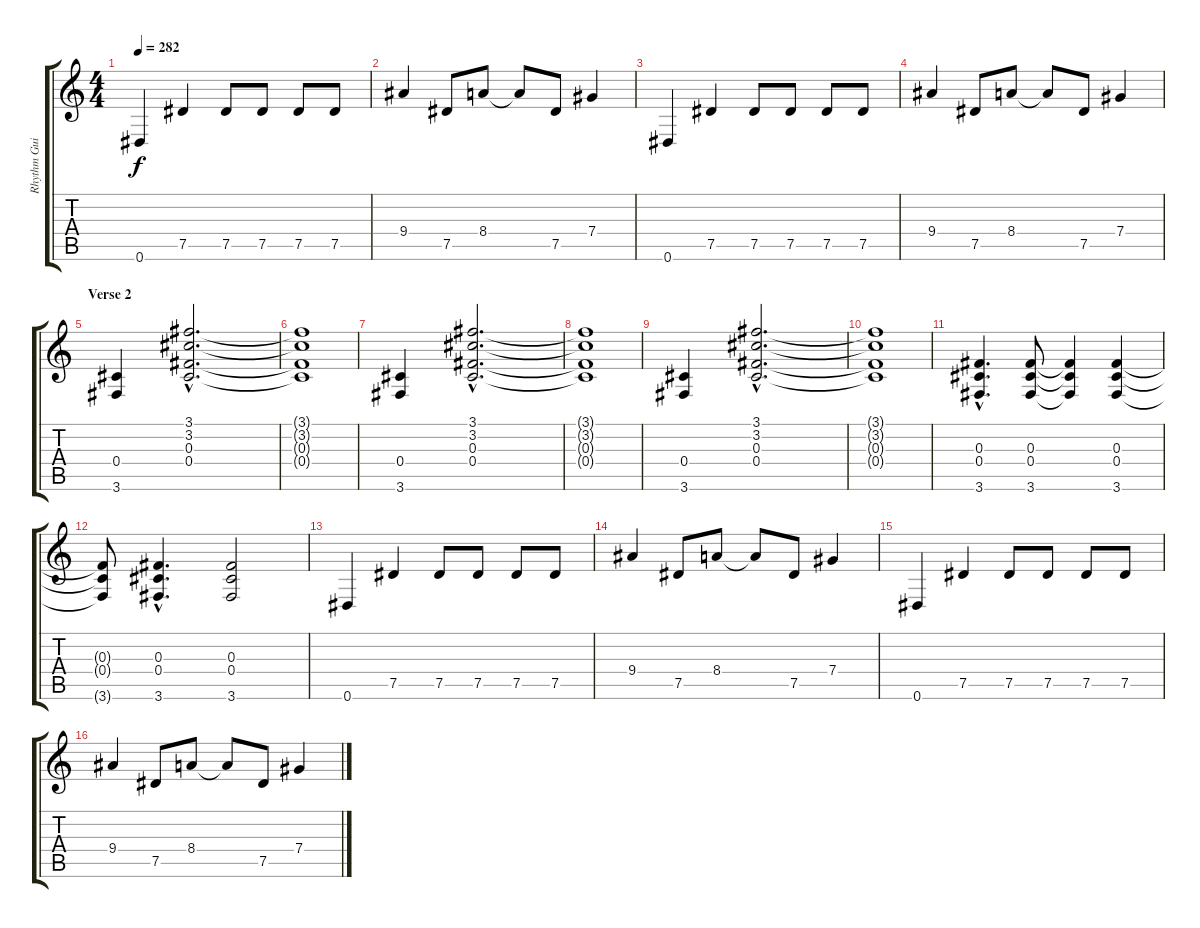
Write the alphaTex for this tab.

\track ("Rhythm Guitar 1" "Rhythm Gui") {instrument overdrivenguitar}
\staff {score tabs}
\tuning (Eb4 Bb3 Gb3 Db3 Ab2 Eb2) {hide}
\ts (4 4)
\tempo 282
\clef g2
\ks c
0.6.4{dy f} 7.5.4 7.5.8 7.5.8 7.5.8 7.5.8 |
9.4.4 7.5.8 8.4.8 8.4{t}.8 7.5.8 7.4.4 |
0.6.4 7.5.4 7.5.8 7.5.8 7.5.8 7.5.8 |
9.4.4 7.5.8 8.4.8 8.4{t}.8 7.5.8 7.4.4 |
\section ("" "Verse 2")
(0.4 3.6).4 (3.1{hac} 3.2{hac} 0.3{hac} 0.4{hac}).2{d} |
(3.1{t} 3.2{t} 0.3{t} 0.4{t}).1 |
(0.4 3.6).4 (3.1{hac} 3.2{hac} 0.3{hac} 0.4{hac}).2{d} |
(3.1{t} 3.2{t} 0.3{t} 0.4{t}).1 |
(0.4 3.6).4 (3.1{hac} 3.2{hac} 0.3{hac} 0.4{hac}).2{d} |
(3.1{t} 3.2{t} 0.3{t} 0.4{t}).1 |
(0.3{hac} 0.4{hac} 3.6{hac}).4{d} (0.3 0.4 3.6).8 (0.3{t} 0.4{t} 3.6{t}).4 (0.3 0.4 3.6).4 |
(0.3{t} 0.4{t} 3.6{t}).8 (0.3{hac} 0.4{hac} 3.6{hac}).4{d} (0.3 0.4 3.6).2 |
0.6.4 7.5.4 7.5.8 7.5.8 7.5.8 7.5.8 |
9.4.4 7.5.8 8.4.8 8.4{t}.8 7.5.8 7.4.4 |
0.6.4 7.5.4 7.5.8 7.5.8 7.5.8 7.5.8 |
9.4.4 7.5.8 8.4.8 8.4{t}.8 7.5.8 7.4.4
